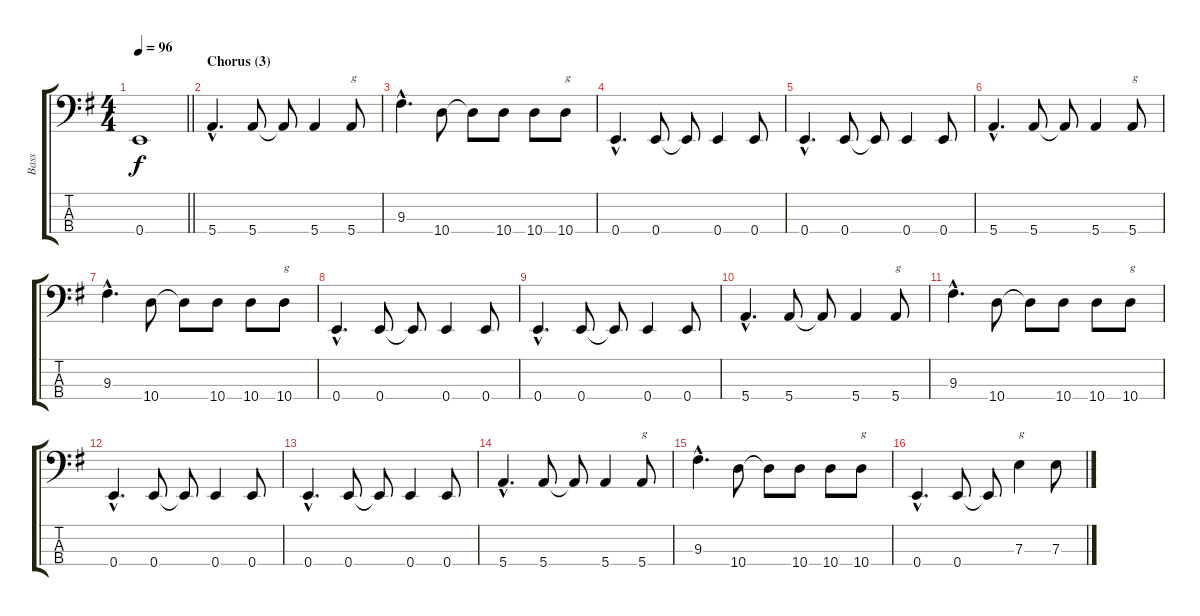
\track ("Bass" "Bass") {instrument electricbasspick}
\staff {score tabs}
\tuning (G2 D2 A1 E1) {hide}
\ts (4 4)
\tempo 96
\clef f4
\barLineRight lightlight
\ks eminor
0.4{t}.1{dy f} |
\section ("" "Chorus (3)")
5.4{hac}.4{d} 5.4.8 5.4{t}.8 5.4.4 5.4.8{txt "g"} |
9.3{hac}.4{d} 10.4.8 10.4{t}.8 10.4.8 10.4.8 10.4.8{txt "g"} |
0.4{hac}.4{d} 0.4.8 0.4{t}.8 0.4.4 0.4.8 |
0.4{hac}.4{d} 0.4.8 0.4{t}.8 0.4.4 0.4.8 |
5.4{hac}.4{d} 5.4.8 5.4{t}.8 5.4.4 5.4.8{txt "g"} |
9.3{hac}.4{d} 10.4.8 10.4{t}.8 10.4.8 10.4.8 10.4.8{txt "g"} |
0.4{hac}.4{d} 0.4.8 0.4{t}.8 0.4.4 0.4.8 |
0.4{hac}.4{d} 0.4.8 0.4{t}.8 0.4.4 0.4.8 |
5.4{hac}.4{d} 5.4.8 5.4{t}.8 5.4.4 5.4.8{txt "g"} |
9.3{hac}.4{d} 10.4.8 10.4{t}.8 10.4.8 10.4.8 10.4.8{txt "g"} |
0.4{hac}.4{d} 0.4.8 0.4{t}.8 0.4.4 0.4.8 |
0.4{hac}.4{d} 0.4.8 0.4{t}.8 0.4.4 0.4.8 |
5.4{hac}.4{d} 5.4.8 5.4{t}.8 5.4.4 5.4.8{txt "g"} |
9.3{hac}.4{d} 10.4.8 10.4{t}.8 10.4.8 10.4.8 10.4.8{txt "g"} |
0.4{hac}.4{d} 0.4.8 0.4{t}.8 7.3.4{txt "g"} 7.3.8
